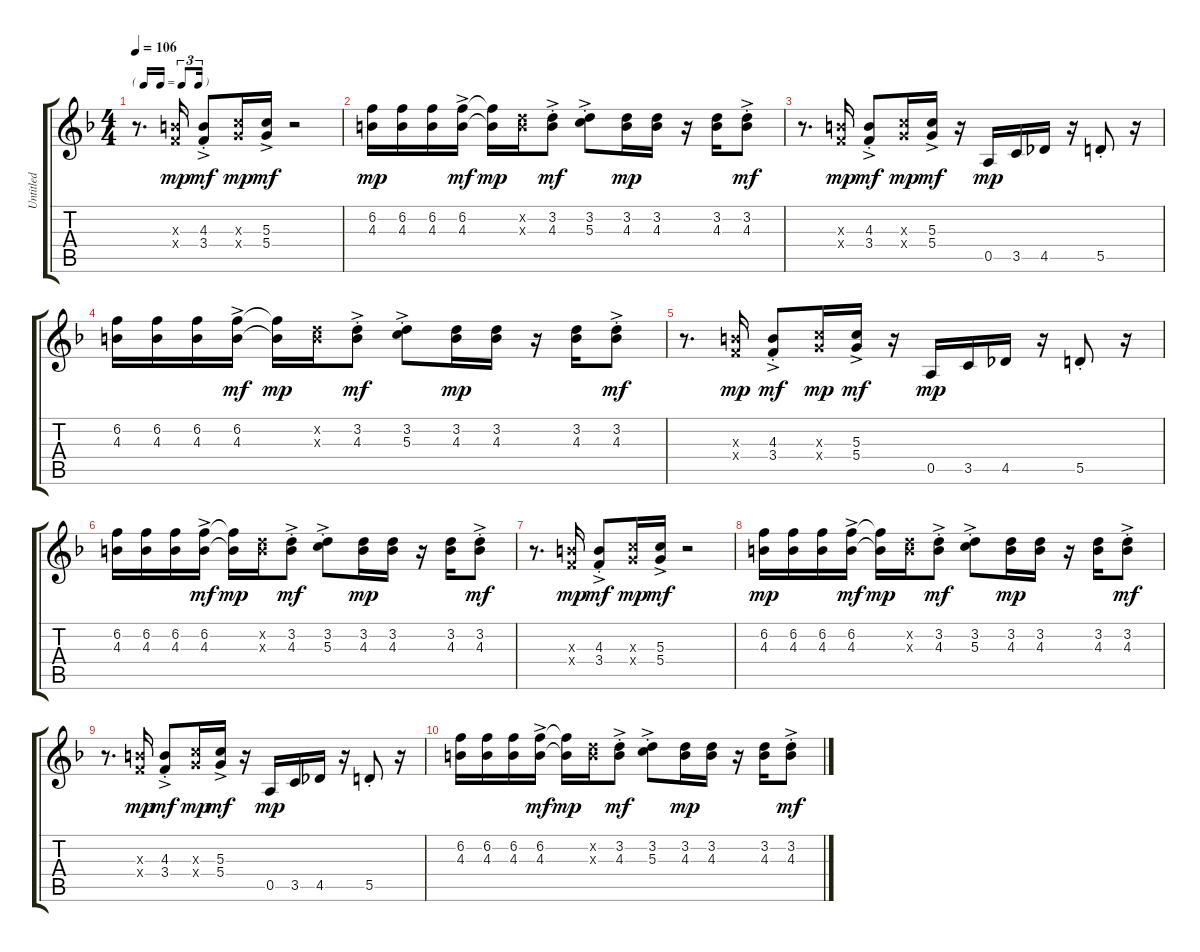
\track ("Untitled" "Untitled") {instrument electricguitarclean}
\staff {score tabs}
\tuning (E4 B3 G3 D3 A2 E2) {hide}
\ts (4 4)
\tf triplet16th
\tempo 106
\clef g2
\ks f
r.8{d dy mf} (4.3{x} 3.4{x}).16{dy mp} (4.3{ac st} 3.4{ac st}).8{dy mf} (5.3{x} 5.4{x}).16{dy mp} (5.3{ac} 5.4{ac}).16{dy mf} r.2 |
(6.2 4.3).16{dy mp} (6.2 4.3).16 (6.2 4.3).16 (6.2{ac} 4.3{ac}).16{dy mf} (6.2{t} 4.3{t}).16{dy mp} (3.2{x} 4.3{x}).16 (3.2{ac st} 4.3{ac st}).8{dy mf} (3.2{ac st} 5.3{ac st}).8 (3.2 4.3).16{dy mp} (3.2 4.3).16 r.16 (3.2 4.3).16 (3.2{ac st} 4.3{ac st}).8{dy mf} |
r.8{d} (4.3{x} 3.4{x}).16{dy mp} (4.3{ac st} 3.4{ac st}).8{dy mf} (5.3{x} 5.4{x}).16{dy mp} (5.3{ac} 5.4{ac}).16{dy mf} r.16 0.5.16{dy mp} 3.5.16 4.5.16 r.16 5.5{st}.8 r.16 |
(6.2 4.3).16 (6.2 4.3).16 (6.2 4.3).16 (6.2{ac} 4.3{ac}).16{dy mf} (6.2{t} 4.3{t}).16{dy mp} (3.2{x} 4.3{x}).16 (3.2{ac st} 4.3{ac st}).8{dy mf} (3.2{ac st} 5.3{ac st}).8 (3.2 4.3).16{dy mp} (3.2 4.3).16 r.16 (3.2 4.3).16 (3.2{ac st} 4.3{ac st}).8{dy mf} |
r.8{d} (4.3{x} 3.4{x}).16{dy mp} (4.3{ac st} 3.4{ac st}).8{dy mf} (5.3{x} 5.4{x}).16{dy mp} (5.3{ac} 5.4{ac}).16{dy mf} r.16 0.5.16{dy mp} 3.5.16 4.5.16 r.16 5.5{st}.8 r.16 |
(6.2 4.3).16 (6.2 4.3).16 (6.2 4.3).16 (6.2{ac} 4.3{ac}).16{dy mf} (6.2{t} 4.3{t}).16{dy mp} (3.2{x} 4.3{x}).16 (3.2{ac st} 4.3{ac st}).8{dy mf} (3.2{ac st} 5.3{ac st}).8 (3.2 4.3).16{dy mp} (3.2 4.3).16 r.16 (3.2 4.3).16 (3.2{ac st} 4.3{ac st}).8{dy mf} |
r.8{d} (4.3{x} 3.4{x}).16{dy mp} (4.3{ac st} 3.4{ac st}).8{dy mf} (5.3{x} 5.4{x}).16{dy mp} (5.3{ac} 5.4{ac}).16{dy mf} r.2 |
(6.2 4.3).16{dy mp} (6.2 4.3).16 (6.2 4.3).16 (6.2{ac} 4.3{ac}).16{dy mf} (6.2{t} 4.3{t}).16{dy mp} (3.2{x} 4.3{x}).16 (3.2{ac st} 4.3{ac st}).8{dy mf} (3.2{ac st} 5.3{ac st}).8 (3.2 4.3).16{dy mp} (3.2 4.3).16 r.16 (3.2 4.3).16 (3.2{ac st} 4.3{ac st}).8{dy mf} |
r.8{d} (4.3{x} 3.4{x}).16{dy mp} (4.3{ac st} 3.4{ac st}).8{dy mf} (5.3{x} 5.4{x}).16{dy mp} (5.3{ac} 5.4{ac}).16{dy mf} r.16 0.5.16{dy mp} 3.5.16 4.5.16 r.16 5.5{st}.8 r.16 |
(6.2 4.3).16 (6.2 4.3).16 (6.2 4.3).16 (6.2{ac} 4.3{ac}).16{dy mf} (6.2{t} 4.3{t}).16{dy mp} (3.2{x} 4.3{x}).16 (3.2{ac st} 4.3{ac st}).8{dy mf} (3.2{ac st} 5.3{ac st}).8 (3.2 4.3).16{dy mp} (3.2 4.3).16 r.16 (3.2 4.3).16 (3.2{ac st} 4.3{ac st}).8{dy mf}
